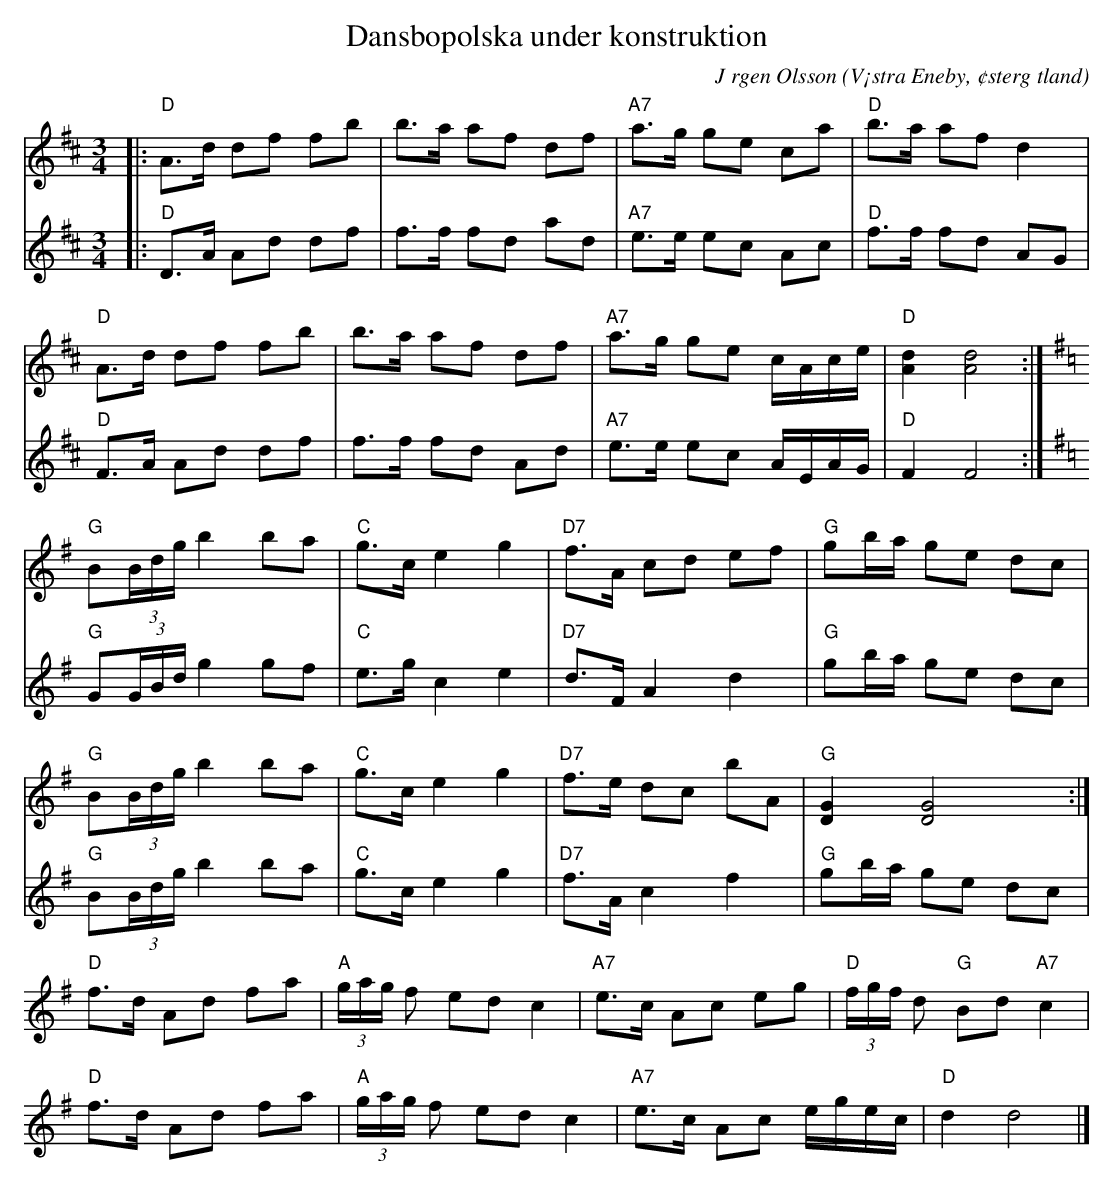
X:1
T:Dansbopolska under konstruktion
C:J rgen Olsson
O:V¡stra Eneby, ¢sterg tland
M:3/4
L:1/8
K:D
V:1
|:"D"A>d df fb|b>a af df|"A7"a>g ge ca|"D"b>a af d2|
"D"A>d df fb|b>a af df|"A7"a>g ge c/A/c/e/|"D"[dA]2 [dA]4:|
[K:G]"G"B(3B/d/g/ b2 ba|"C"g>c e2 g2|"D7"f>A cd ef|"G" gb/a/ ge dc|
"G"B(3B/d/g/ b2 ba|"C"g>c e2 g2|"D7"f>e dc bA|"G" [GD]2 [GD]4:|
"D"f>d Ad fa|"A"(3g/a/g/ f ed c2|"A7"e>c Ac eg|"D"(3f/g/f/ d "G"Bd "A7"c2|
"D"f>d Ad fa|"A"(3g/a/g/ f ed c2|"A7"e>c Ac e/g/e/c/|"D"d2 d4 |]
V:2
|:"D"D>A Ad df|f>f fd ad|"A7"e>e ec Ac|"D"f>f fd AG|
"D"F>A Ad df|f>f fd Ad|"A7"e>e ec A/E/A/G/|"D"F2 F4:|
[K:G]"G"G(3G/B/d/ g2 gf|"C"e>g c2 e2|"D7"d>F A2 d2|"G" gb/a/ ge dc|
"G"B(3B/d/g/ b2 ba|"C"g>c e2 g2|"D7"f>A c2 f2|"G" gb/a/ ge dc|
